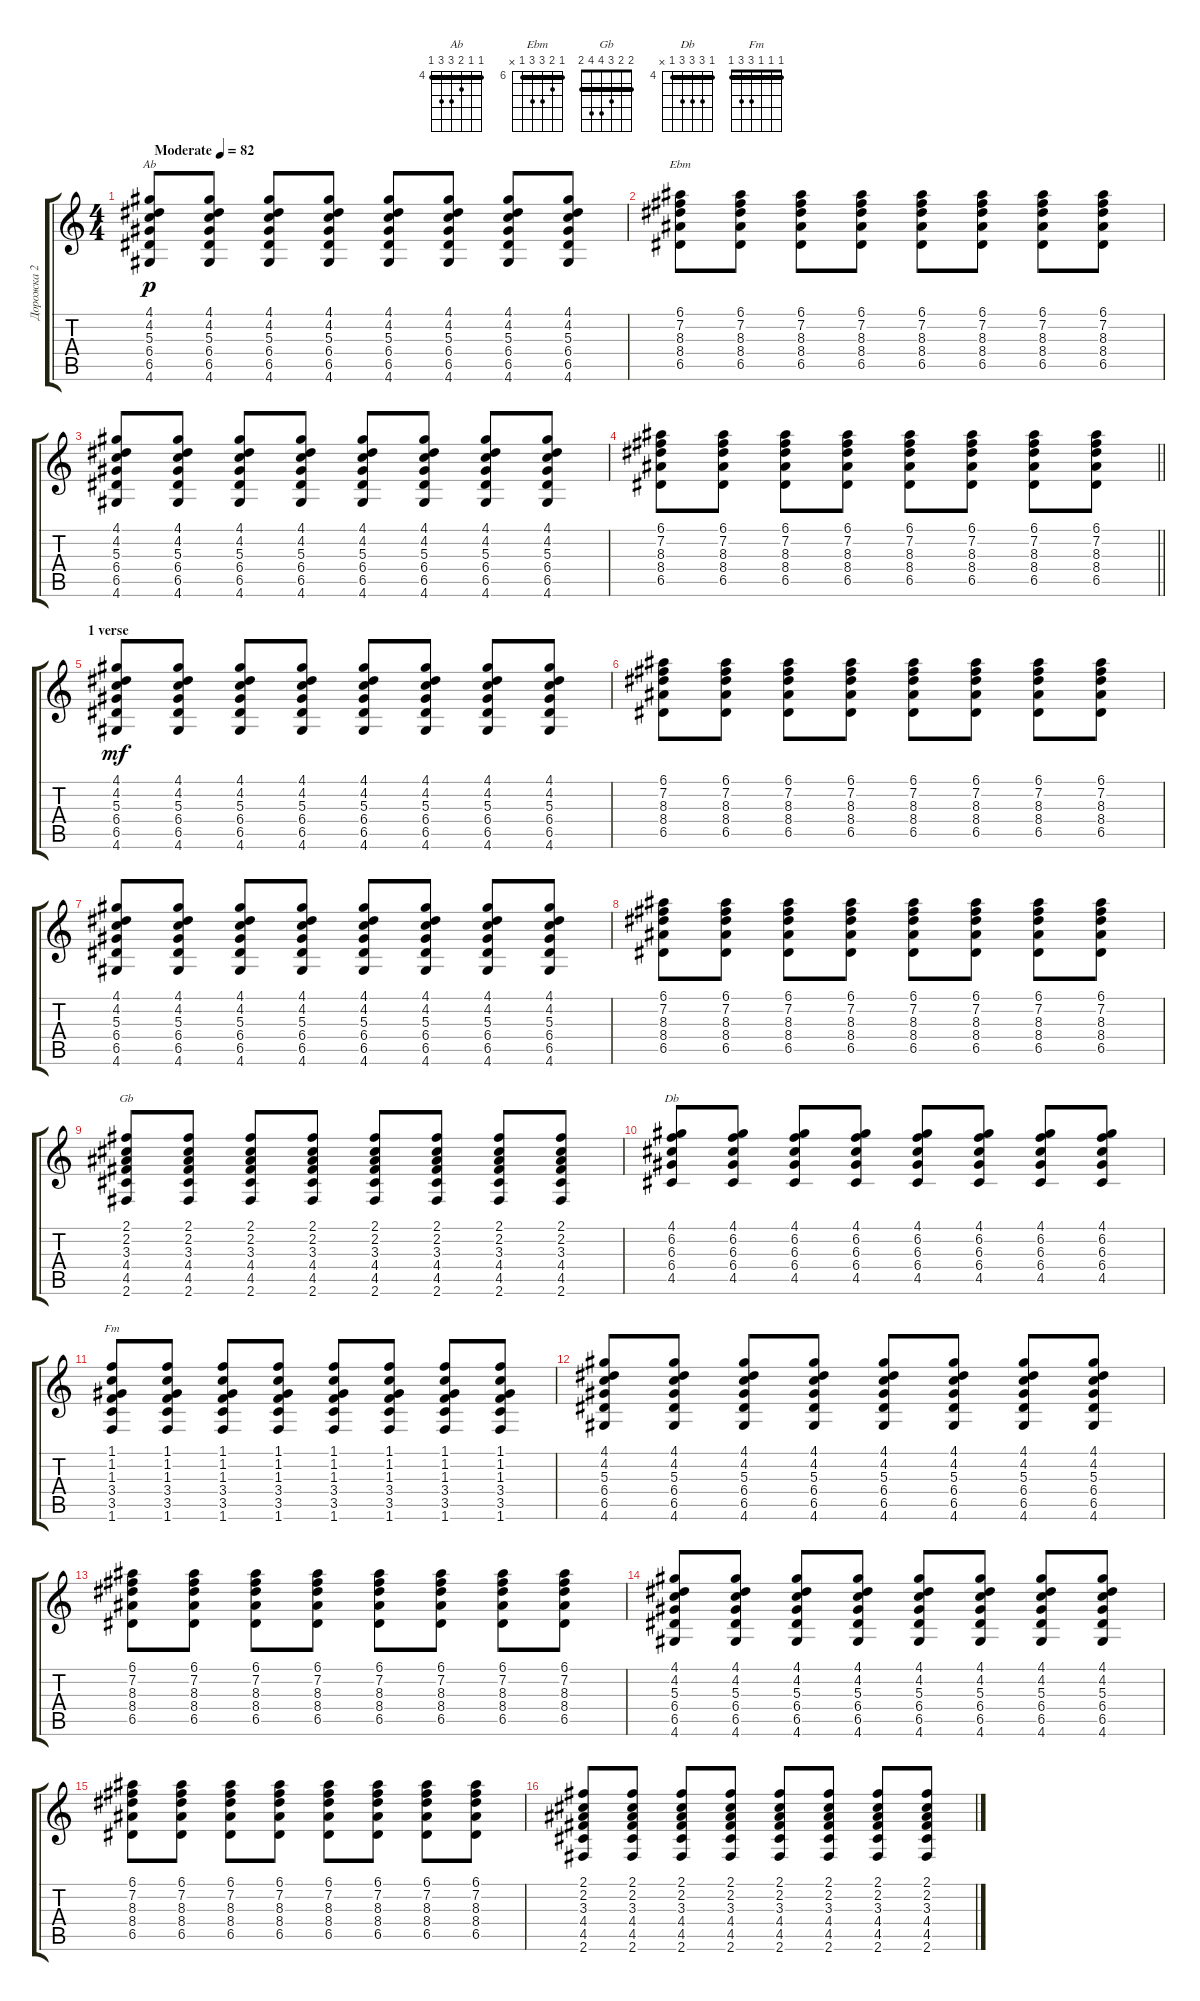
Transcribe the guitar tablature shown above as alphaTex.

\track ("Дорожка 2" "Дорожка 2") {instrument acousticguitarnylon}
\staff {score tabs}
\tuning (E4 B3 G3 D3 A2 E2) {hide}
\chord ("Ab" 4 4 5 6 6 4) {firstfret 4 barre 4}
\chord ("Ebm" 6 7 8 8 6 x) {firstfret 6 barre 6}
\chord ("Gb" 2 2 3 4 4 2) {barre 2}
\chord ("Db" 4 6 6 6 4 x) {firstfret 4 barre 4}
\chord ("Fm" 1 1 1 3 3 1) {barre 1}
\ts (4 4)
\tempo (82 "Moderate")
\clef g2
\ks c
(4.1 4.2 5.3 6.4 6.5 4.6).8{ch "Ab" dy p instrument acousticguitarnylon} (4.1 4.2 5.3 6.4 6.5 4.6).8 (4.1 4.2 5.3 6.4 6.5 4.6).8 (4.1 4.2 5.3 6.4 6.5 4.6).8 (4.1 4.2 5.3 6.4 6.5 4.6).8 (4.1 4.2 5.3 6.4 6.5 4.6).8 (4.1 4.2 5.3 6.4 6.5 4.6).8 (4.1 4.2 5.3 6.4 6.5 4.6).8 |
(6.1 7.2 8.3 8.4 6.5).8{ch "Ebm"} (6.1 7.2 8.3 8.4 6.5).8 (6.1 7.2 8.3 8.4 6.5).8 (6.1 7.2 8.3 8.4 6.5).8 (6.1 7.2 8.3 8.4 6.5).8 (6.1 7.2 8.3 8.4 6.5).8 (6.1 7.2 8.3 8.4 6.5).8 (6.1 7.2 8.3 8.4 6.5).8 |
(4.1 4.2 5.3 6.4 6.5 4.6).8 (4.1 4.2 5.3 6.4 6.5 4.6).8 (4.1 4.2 5.3 6.4 6.5 4.6).8 (4.1 4.2 5.3 6.4 6.5 4.6).8 (4.1 4.2 5.3 6.4 6.5 4.6).8 (4.1 4.2 5.3 6.4 6.5 4.6).8 (4.1 4.2 5.3 6.4 6.5 4.6).8 (4.1 4.2 5.3 6.4 6.5 4.6).8 |
\barLineRight lightlight
(6.1 7.2 8.3 8.4 6.5).8 (6.1 7.2 8.3 8.4 6.5).8 (6.1 7.2 8.3 8.4 6.5).8 (6.1 7.2 8.3 8.4 6.5).8 (6.1 7.2 8.3 8.4 6.5).8 (6.1 7.2 8.3 8.4 6.5).8 (6.1 7.2 8.3 8.4 6.5).8 (6.1 7.2 8.3 8.4 6.5).8 |
\section ("" "1 verse")
(4.1 4.2 5.3 6.4 6.5 4.6).8{dy mf} (4.1 4.2 5.3 6.4 6.5 4.6).8 (4.1 4.2 5.3 6.4 6.5 4.6).8 (4.1 4.2 5.3 6.4 6.5 4.6).8 (4.1 4.2 5.3 6.4 6.5 4.6).8 (4.1 4.2 5.3 6.4 6.5 4.6).8 (4.1 4.2 5.3 6.4 6.5 4.6).8 (4.1 4.2 5.3 6.4 6.5 4.6).8 |
(6.1 7.2 8.3 8.4 6.5).8 (6.1 7.2 8.3 8.4 6.5).8 (6.1 7.2 8.3 8.4 6.5).8 (6.1 7.2 8.3 8.4 6.5).8 (6.1 7.2 8.3 8.4 6.5).8 (6.1 7.2 8.3 8.4 6.5).8 (6.1 7.2 8.3 8.4 6.5).8 (6.1 7.2 8.3 8.4 6.5).8 |
(4.1 4.2 5.3 6.4 6.5 4.6).8 (4.1 4.2 5.3 6.4 6.5 4.6).8 (4.1 4.2 5.3 6.4 6.5 4.6).8 (4.1 4.2 5.3 6.4 6.5 4.6).8 (4.1 4.2 5.3 6.4 6.5 4.6).8 (4.1 4.2 5.3 6.4 6.5 4.6).8 (4.1 4.2 5.3 6.4 6.5 4.6).8 (4.1 4.2 5.3 6.4 6.5 4.6).8 |
(6.1 7.2 8.3 8.4 6.5).8 (6.1 7.2 8.3 8.4 6.5).8 (6.1 7.2 8.3 8.4 6.5).8 (6.1 7.2 8.3 8.4 6.5).8 (6.1 7.2 8.3 8.4 6.5).8 (6.1 7.2 8.3 8.4 6.5).8 (6.1 7.2 8.3 8.4 6.5).8 (6.1 7.2 8.3 8.4 6.5).8 |
(2.1 2.2 3.3 4.4 4.5 2.6).8{ch "Gb"} (2.1 2.2 3.3 4.4 4.5 2.6).8 (2.1 2.2 3.3 4.4 4.5 2.6).8 (2.1 2.2 3.3 4.4 4.5 2.6).8 (2.1 2.2 3.3 4.4 4.5 2.6).8 (2.1 2.2 3.3 4.4 4.5 2.6).8 (2.1 2.2 3.3 4.4 4.5 2.6).8 (2.1 2.2 3.3 4.4 4.5 2.6).8 |
(4.1 6.2 6.3 6.4 4.5).8{ch "Db"} (4.1 6.2 6.3 6.4 4.5).8 (4.1 6.2 6.3 6.4 4.5).8 (4.1 6.2 6.3 6.4 4.5).8 (4.1 6.2 6.3 6.4 4.5).8 (4.1 6.2 6.3 6.4 4.5).8 (4.1 6.2 6.3 6.4 4.5).8 (4.1 6.2 6.3 6.4 4.5).8 |
(1.1 1.2 1.3 3.4 3.5 1.6).8{ch "Fm"} (1.1 1.2 1.3 3.4 3.5 1.6).8 (1.1 1.2 1.3 3.4 3.5 1.6).8 (1.1 1.2 1.3 3.4 3.5 1.6).8 (1.1 1.2 1.3 3.4 3.5 1.6).8 (1.1 1.2 1.3 3.4 3.5 1.6).8 (1.1 1.2 1.3 3.4 3.5 1.6).8 (1.1 1.2 1.3 3.4 3.5 1.6).8 |
(4.1 4.2 5.3 6.4 6.5 4.6).8 (4.1 4.2 5.3 6.4 6.5 4.6).8 (4.1 4.2 5.3 6.4 6.5 4.6).8 (4.1 4.2 5.3 6.4 6.5 4.6).8 (4.1 4.2 5.3 6.4 6.5 4.6).8 (4.1 4.2 5.3 6.4 6.5 4.6).8 (4.1 4.2 5.3 6.4 6.5 4.6).8 (4.1 4.2 5.3 6.4 6.5 4.6).8 |
(6.1 7.2 8.3 8.4 6.5).8 (6.1 7.2 8.3 8.4 6.5).8 (6.1 7.2 8.3 8.4 6.5).8 (6.1 7.2 8.3 8.4 6.5).8 (6.1 7.2 8.3 8.4 6.5).8 (6.1 7.2 8.3 8.4 6.5).8 (6.1 7.2 8.3 8.4 6.5).8 (6.1 7.2 8.3 8.4 6.5).8 |
(4.1 4.2 5.3 6.4 6.5 4.6).8 (4.1 4.2 5.3 6.4 6.5 4.6).8 (4.1 4.2 5.3 6.4 6.5 4.6).8 (4.1 4.2 5.3 6.4 6.5 4.6).8 (4.1 4.2 5.3 6.4 6.5 4.6).8 (4.1 4.2 5.3 6.4 6.5 4.6).8 (4.1 4.2 5.3 6.4 6.5 4.6).8 (4.1 4.2 5.3 6.4 6.5 4.6).8 |
(6.1 7.2 8.3 8.4 6.5).8 (6.1 7.2 8.3 8.4 6.5).8 (6.1 7.2 8.3 8.4 6.5).8 (6.1 7.2 8.3 8.4 6.5).8 (6.1 7.2 8.3 8.4 6.5).8 (6.1 7.2 8.3 8.4 6.5).8 (6.1 7.2 8.3 8.4 6.5).8 (6.1 7.2 8.3 8.4 6.5).8 |
(2.1 2.2 3.3 4.4 4.5 2.6).8 (2.1 2.2 3.3 4.4 4.5 2.6).8 (2.1 2.2 3.3 4.4 4.5 2.6).8 (2.1 2.2 3.3 4.4 4.5 2.6).8 (2.1 2.2 3.3 4.4 4.5 2.6).8 (2.1 2.2 3.3 4.4 4.5 2.6).8 (2.1 2.2 3.3 4.4 4.5 2.6).8 (2.1 2.2 3.3 4.4 4.5 2.6).8
